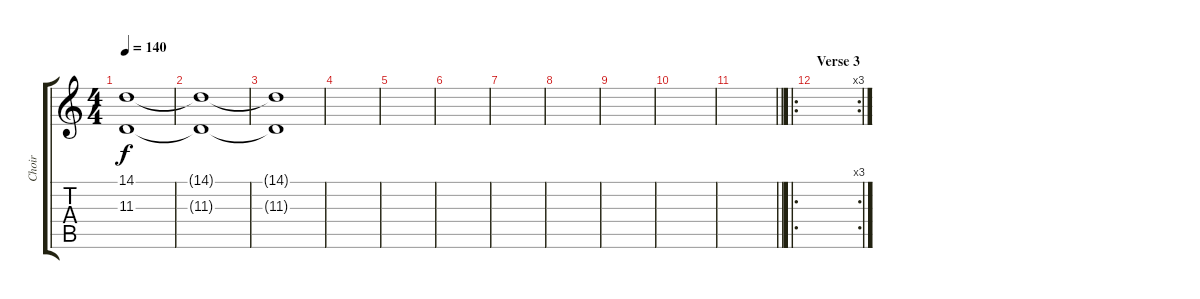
\track ("Choir" "Choir") {instrument choiraahs}
\staff {score tabs}
\tuning (C4 G3 Eb3 Bb2 F2 C2) {hide}
\ts (4 4)
\tempo 140
\clef g2
\ks c
(14.1 11.3).1{dy f} |
(14.1{t} 11.3{t}).1 |
(14.1{t} 11.3{t}).1 |
|
|
|
|
|
|
|
\barLineRight lightlight
|
\ro
\rc 3
\section ("" "Verse 3")
